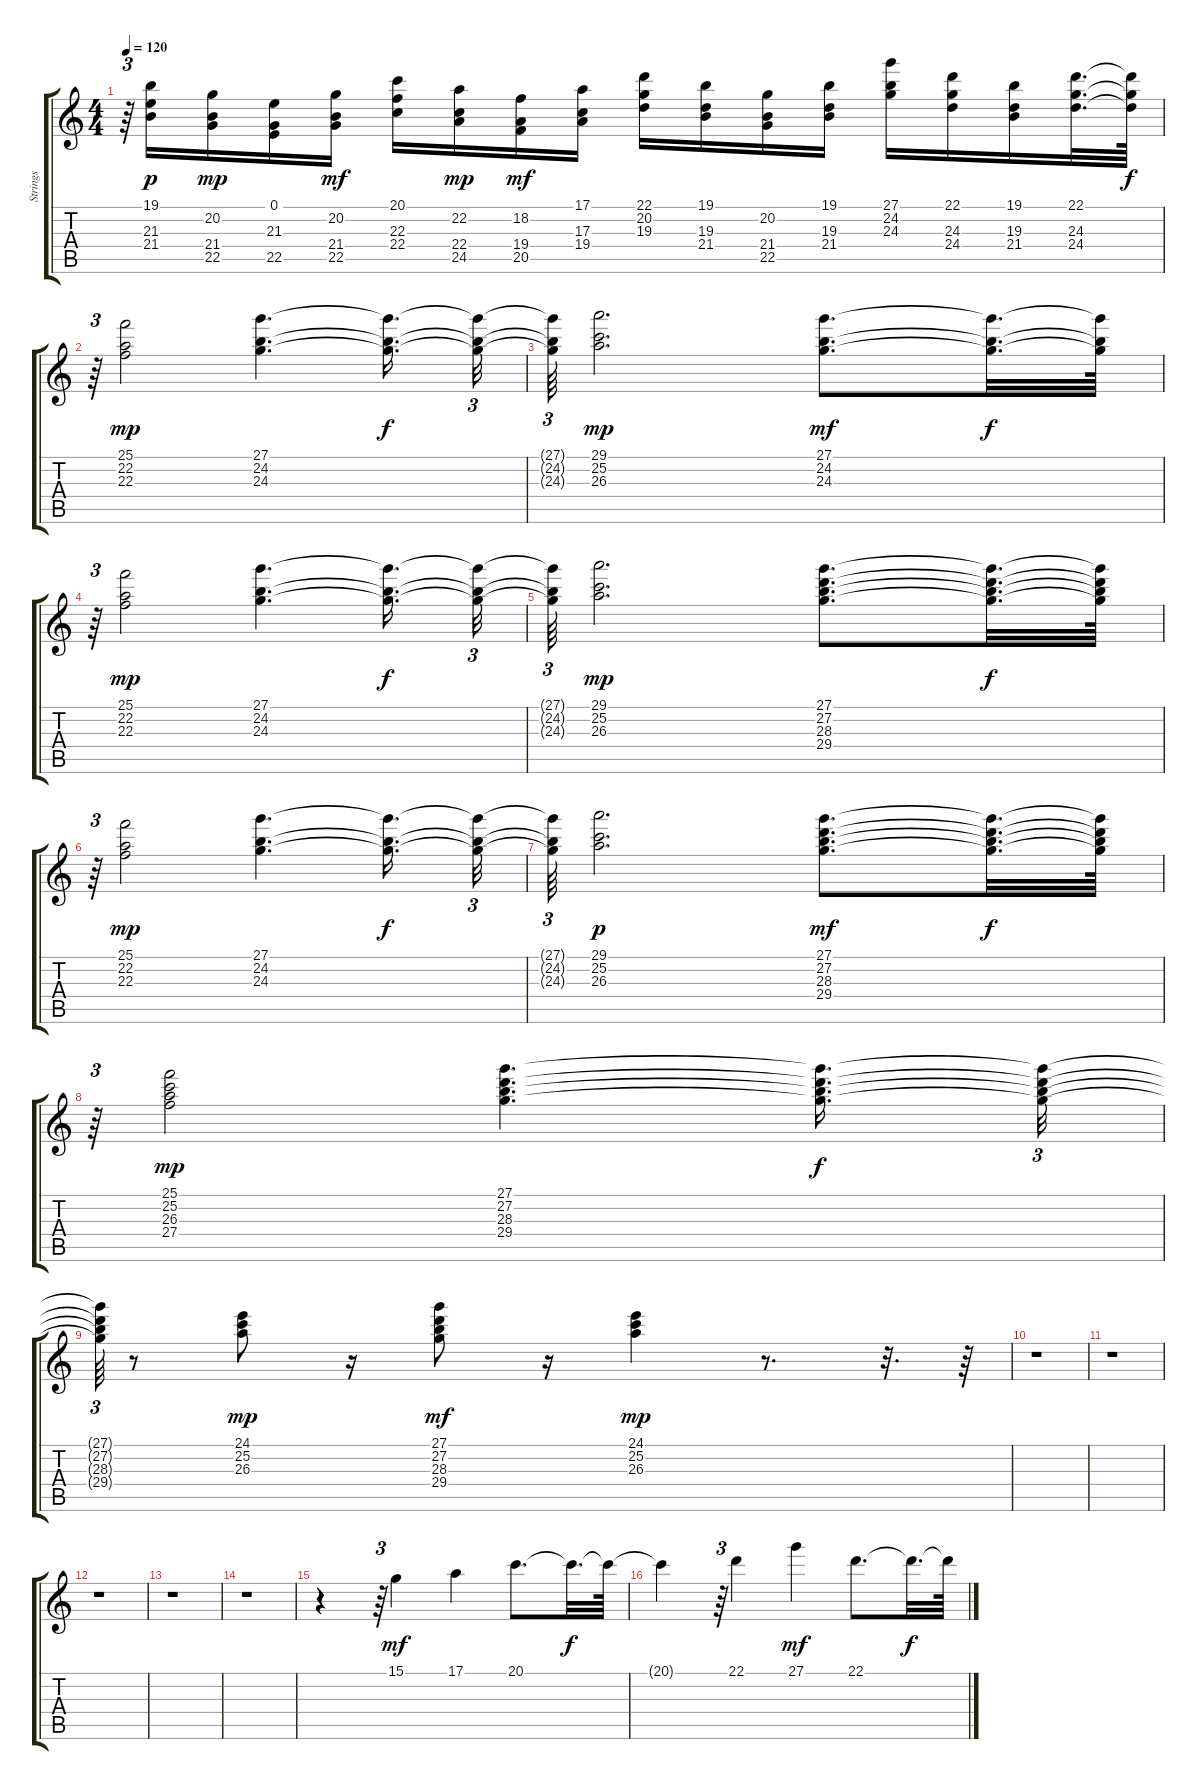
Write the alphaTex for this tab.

\track ("Strings" "Strings") {instrument stringensemble1}
\staff {score tabs}
\tuning (E4 B3 G3 D3 A2 E2) {hide}
\ts (4 4)
\tempo 120
\clef g2
\ks c
r.64{tu (3 2) dy mf} (19.1 21.3 21.4).16{dy p} (20.2 21.4 22.5).16{dy mp} (0.1 21.3 22.5).16 (20.2 21.4 22.5).16{dy mf} (20.1 22.3 22.4).16 (22.2 22.4 24.5).16{dy mp} (18.2 19.4 20.5).16{dy mf} (17.1 17.3 19.4).16 (22.1 20.2 19.3).16 (19.1 19.3 21.4).16 (20.2 21.4 22.5).16 (19.1 19.3 21.4).16 (27.1 24.2 24.3).16 (22.1 24.3 24.4).16 (19.1 19.3 21.4).16 (22.1 24.3 24.4).32{d} (22.1{t} 24.3{t} 24.4{t}).64{dy f} |
r.64{tu (3 2)} (25.1 22.2 22.3).2{dy mp} (27.1 24.2 24.3).4{d} (27.1{t} 24.2{t} 24.3{t}).16{d dy f} (27.1{t} 24.2{t} 24.3{t}).32{tu (3 2)} |
(27.1{t} 24.2{t} 24.3{t}).64{tu (3 2)} (29.1 25.2 26.3).2{d dy mp} (27.1 24.2 24.3).8{d dy mf} (27.1{t} 24.2{t} 24.3{t}).32{d dy f} (27.1{t} 24.2{t} 24.3{t}).64 |
r.64{tu (3 2)} (25.1 22.2 22.3).2{dy mp} (27.1 24.2 24.3).4{d} (27.1{t} 24.2{t} 24.3{t}).16{d dy f} (27.1{t} 24.2{t} 24.3{t}).32{tu (3 2)} |
(27.1{t} 24.2{t} 24.3{t}).64{tu (3 2)} (29.1 25.2 26.3).2{d dy mp} (27.1 27.2 28.3 29.4).8{d} (27.1{t} 27.2{t} 28.3{t} 29.4{t}).32{d dy f} (27.1{t} 27.2{t} 28.3{t} 29.4{t}).64 |
r.64{tu (3 2)} (25.1 22.2 22.3).2{dy mp} (27.1 24.2 24.3).4{d} (27.1{t} 24.2{t} 24.3{t}).16{d dy f} (27.1{t} 24.2{t} 24.3{t}).32{tu (3 2)} |
(27.1{t} 24.2{t} 24.3{t}).64{tu (3 2)} (29.1 25.2 26.3).2{d dy p} (27.1 27.2 28.3 29.4).8{d dy mf} (27.1{t} 27.2{t} 28.3{t} 29.4{t}).32{d dy f} (27.1{t} 27.2{t} 28.3{t} 29.4{t}).64 |
r.64{tu (3 2)} (25.1 25.2 26.3 27.4).2{dy mp} (27.1 27.2 28.3 29.4).4{d} (27.1{t} 27.2{t} 28.3{t} 29.4{t}).16{d dy f} (27.1{t} 27.2{t} 28.3{t} 29.4{t}).32{tu (3 2)} |
(27.1{t} 27.2{t} 28.3{t} 29.4{t}).64{tu (3 2)} r.8 (24.1 25.2 26.3).8{dy mp} r.16 (27.1 27.2 28.3 29.4).8{dy mf} r.16 (24.1 25.2 26.3).4{dy mp} r.8{d} r.32{d} r.64 |
r.1 |
r.1 |
r.1 |
r.1 |
r.1 |
r.4 r.64{tu (3 2)} 15.1.4{dy mf} 17.1.4 20.1.8{d} 20.1{t}.32{d dy f} 20.1{t}.64 |
20.1{t}.4 r.64{tu (3 2)} 22.1.4 27.1.4{dy mf} 22.1.8{d} 22.1{t}.32{d dy f} 22.1{t}.64
